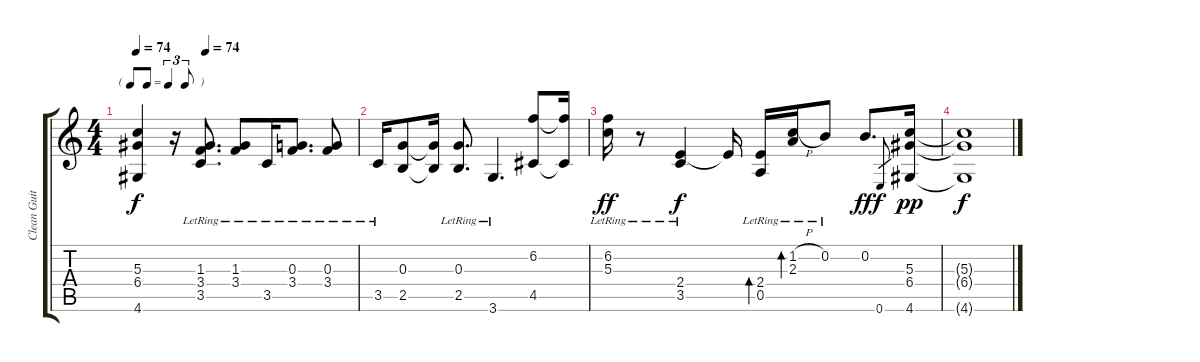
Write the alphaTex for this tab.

\track ("Clean Guitar" "Clean Guit") {instrument electricguitarjazz}
\staff {score tabs}
\tuning (E4 B3 G3 D3 A2 E2) {hide}
\ts (4 4)
\tf triplet8th
\tempo 74
\tempo (74 0.3125)
\clef g2
\ks c
(5.3{t} 6.4{t} 4.6{t}).4{dy f} r.16 (1.3{lr} 3.4{lr} 3.5{lr}).8{d} (1.3{lr} 3.4{lr}).8 3.5{lr}.16 (0.3{lr} 3.4{lr}).8{d} (0.3{lr} 3.4{lr}).8 |
3.5{lr}.16 (0.3 2.5).8 (0.3{t} 2.5{t}).16 (0.3{lr} 2.5{lr}).8{d} 3.6{lr}.4{d} (6.2 4.5).8 (6.2{t} 4.5{t}).16 |
(6.2{lr} 5.3{lr}).16{dy ff} r.8 (2.4 3.5{lr}).4{dy f} 2.4{t}.16 (2.4{lr} 0.5{lr}).16{bd 480} (1.2{h} 2.3{lr}).16{bd 480} 0.2{lr}.8 0.2.8{d dy ff} 0.6.8{gr dy f} (5.3 6.4 4.6).16{dy pp} |
(5.3{t} 6.4{t} 4.6{t}).1{dy f}
